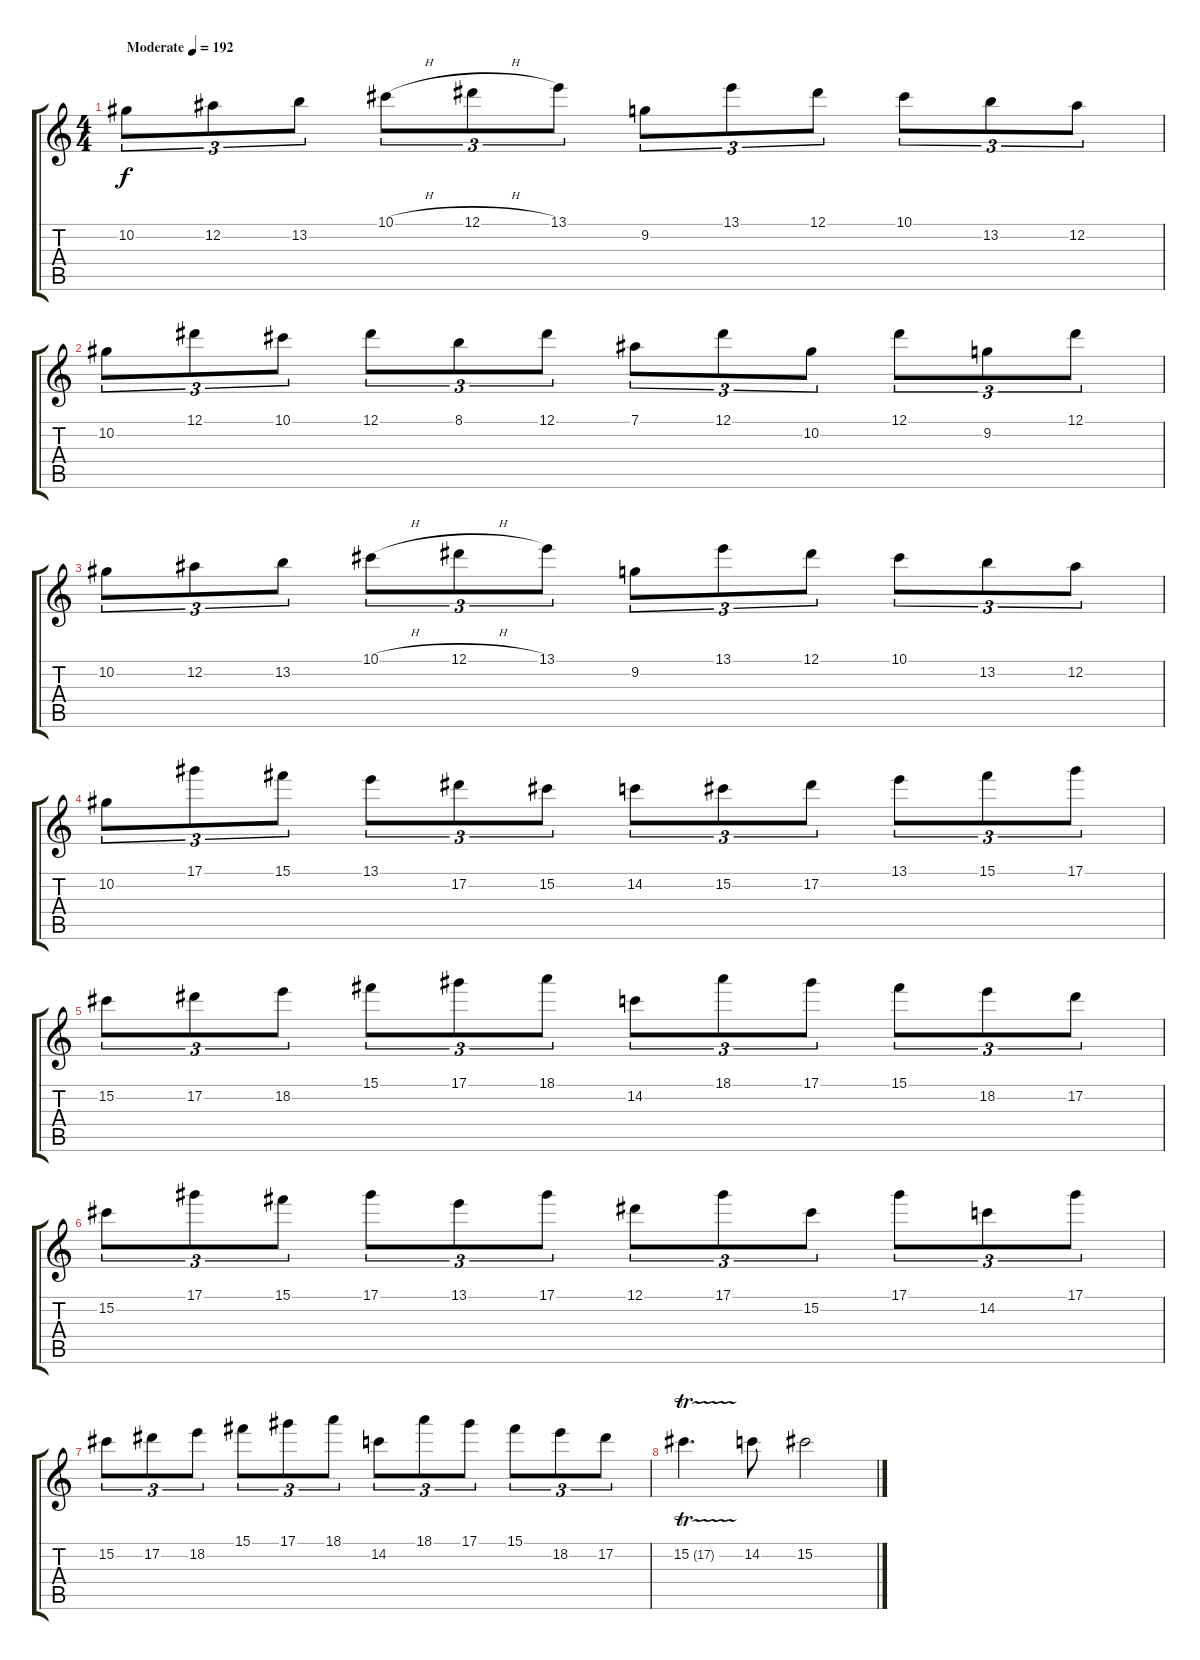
\track "" {instrument overdrivenguitar}
\staff {score tabs}
\tuning (Eb4 Bb3 Gb3 Db3 Ab2 Eb2) {hide}
\ts (4 4)
\tempo (192 "Moderate")
\clef g2
\ks c
10.2.8{tu (3 2) dy f instrument overdrivenguitar} 12.2.8{tu (3 2)} 13.2.8{tu (3 2)} 10.1{h}.8{tu (3 2)} 12.1{h}.8{tu (3 2)} 13.1.8{tu (3 2)} 9.2.8{tu (3 2)} 13.1.8{tu (3 2)} 12.1.8{tu (3 2)} 10.1.8{tu (3 2)} 13.2.8{tu (3 2)} 12.2.8{tu (3 2)} |
10.2.8{tu (3 2)} 12.1.8{tu (3 2)} 10.1.8{tu (3 2)} 12.1.8{tu (3 2)} 8.1.8{tu (3 2)} 12.1.8{tu (3 2)} 7.1.8{tu (3 2)} 12.1.8{tu (3 2)} 10.2.8{tu (3 2)} 12.1.8{tu (3 2)} 9.2.8{tu (3 2)} 12.1.8{tu (3 2)} |
10.2.8{tu (3 2)} 12.2.8{tu (3 2)} 13.2.8{tu (3 2)} 10.1{h}.8{tu (3 2)} 12.1{h}.8{tu (3 2)} 13.1.8{tu (3 2)} 9.2.8{tu (3 2)} 13.1.8{tu (3 2)} 12.1.8{tu (3 2)} 10.1.8{tu (3 2)} 13.2.8{tu (3 2)} 12.2.8{tu (3 2)} |
10.2.8{tu (3 2)} 17.1.8{tu (3 2)} 15.1.8{tu (3 2)} 13.1.8{tu (3 2)} 17.2.8{tu (3 2)} 15.2.8{tu (3 2)} 14.2.8{tu (3 2)} 15.2.8{tu (3 2)} 17.2.8{tu (3 2)} 13.1.8{tu (3 2)} 15.1.8{tu (3 2)} 17.1.8{tu (3 2)} |
15.2.8{tu (3 2)} 17.2.8{tu (3 2)} 18.2.8{tu (3 2)} 15.1.8{tu (3 2)} 17.1.8{tu (3 2)} 18.1.8{tu (3 2)} 14.2.8{tu (3 2)} 18.1.8{tu (3 2)} 17.1.8{tu (3 2)} 15.1.8{tu (3 2)} 18.2.8{tu (3 2)} 17.2.8{tu (3 2)} |
15.2.8{tu (3 2)} 17.1.8{tu (3 2)} 15.1.8{tu (3 2)} 17.1.8{tu (3 2)} 13.1.8{tu (3 2)} 17.1.8{tu (3 2)} 12.1.8{tu (3 2)} 17.1.8{tu (3 2)} 15.2.8{tu (3 2)} 17.1.8{tu (3 2)} 14.2.8{tu (3 2)} 17.1.8{tu (3 2)} |
15.2.8{tu (3 2)} 17.2.8{tu (3 2)} 18.2.8{tu (3 2)} 15.1.8{tu (3 2)} 17.1.8{tu (3 2)} 18.1.8{tu (3 2)} 14.2.8{tu (3 2)} 18.1.8{tu (3 2)} 17.1.8{tu (3 2)} 15.1.8{tu (3 2)} 18.2.8{tu (3 2)} 17.2.8{tu (3 2)} |
15.2{tr (17 16)}.4{d} 14.2.8 15.2.2
